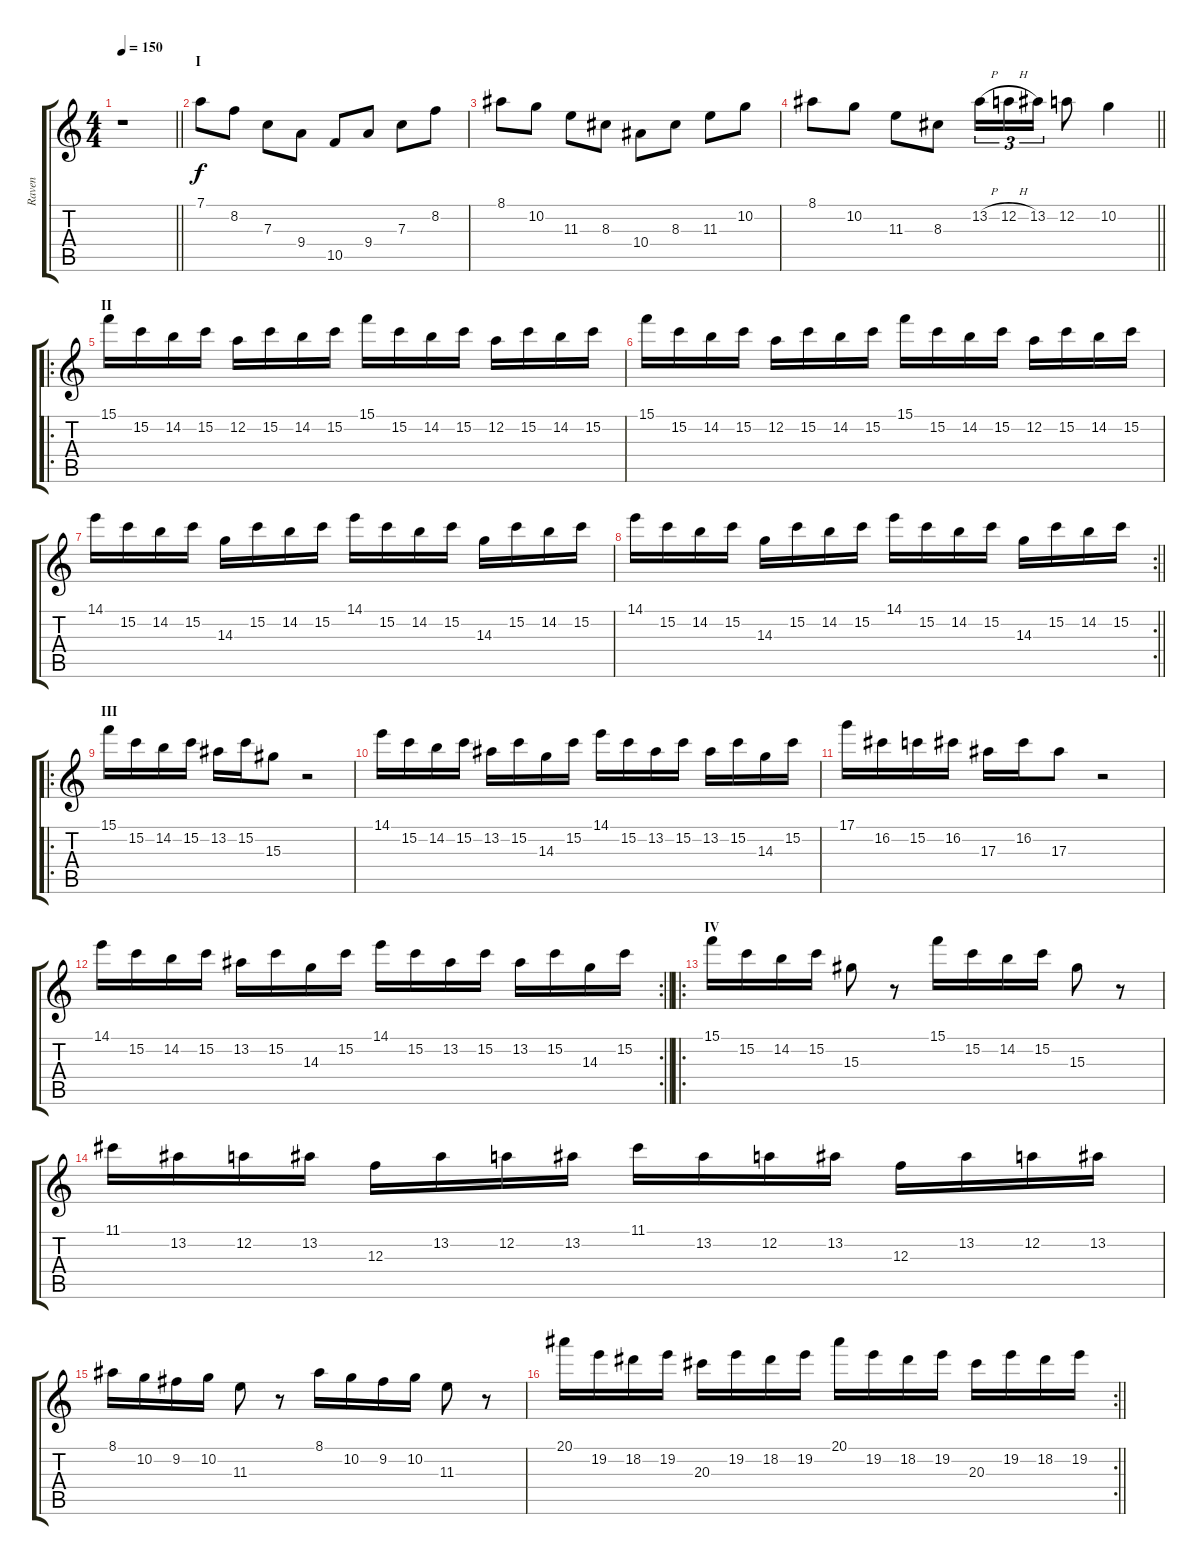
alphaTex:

\track ("Raven" "Raven") {instrument distortionguitar}
\staff {score tabs}
\tuning (D4 A3 F3 C3 G2 D2) {hide}
\ts (4 4)
\tempo 150
\clef g2
\barLineRight lightlight
\ks c
r.1{txt "" dy f instrument distortionguitar} |
\section ("" "I")
7.1.8 8.2.8 7.3.8 9.4.8 10.5.8 9.4.8 7.3.8 8.2.8 |
8.1.8 10.2.8 11.3.8 8.3.8 10.4.8 8.3.8 11.3.8 10.2.8 |
\barLineRight lightlight
8.1.8 10.2.8 11.3.8 8.3.8 13.2{h}.16{tu (3 2)} 12.2{h}.16{tu (3 2)} 13.2.16{tu (3 2)} 12.2.8 10.2.4 |
\ro
\section ("" "II")
15.1.16 15.2.16 14.2.16 15.2.16 12.2.16 15.2.16 14.2.16 15.2.16 15.1.16 15.2.16 14.2.16 15.2.16 12.2.16 15.2.16 14.2.16 15.2.16 |
15.1.16 15.2.16 14.2.16 15.2.16 12.2.16 15.2.16 14.2.16 15.2.16 15.1.16 15.2.16 14.2.16 15.2.16 12.2.16 15.2.16 14.2.16 15.2.16 |
14.1.16 15.2.16 14.2.16 15.2.16 14.3.16 15.2.16 14.2.16 15.2.16 14.1.16 15.2.16 14.2.16 15.2.16 14.3.16 15.2.16 14.2.16 15.2.16 |
\rc 2
\barLineRight lightlight
14.1.16 15.2.16 14.2.16 15.2.16 14.3.16 15.2.16 14.2.16 15.2.16 14.1.16 15.2.16 14.2.16 15.2.16 14.3.16 15.2.16 14.2.16 15.2.16 |
\ro
\section ("" "III")
15.1.16 15.2.16 14.2.16 15.2.16 13.2.16 15.2.16 15.3.8 r.2 |
14.1.16 15.2.16 14.2.16 15.2.16 13.2.16 15.2.16 14.3.16 15.2.16 14.1.16 15.2.16 13.2.16 15.2.16 13.2.16 15.2.16 14.3.16 15.2.16 |
17.1.16 16.2.16 15.2.16 16.2.16 17.3.16 16.2.16 17.3.8 r.2 |
\rc 2
\barLineRight lightlight
14.1.16 15.2.16 14.2.16 15.2.16 13.2.16 15.2.16 14.3.16 15.2.16 14.1.16 15.2.16 13.2.16 15.2.16 13.2.16 15.2.16 14.3.16 15.2.16 |
\ro
\section ("" "IV")
15.1.16 15.2.16 14.2.16 15.2.16 15.3.8 r.8 15.1.16 15.2.16 14.2.16 15.2.16 15.3.8 r.8 |
11.1.16 13.2.16 12.2.16 13.2.16 12.3.16 13.2.16 12.2.16 13.2.16 11.1.16 13.2.16 12.2.16 13.2.16 12.3.16 13.2.16 12.2.16 13.2.16 |
8.1.16 10.2.16 9.2.16 10.2.16 11.3.8 r.8 8.1.16 10.2.16 9.2.16 10.2.16 11.3.8 r.8 |
\rc 2
\barLineRight lightlight
20.1.16 19.2.16 18.2.16 19.2.16 20.3.16 19.2.16 18.2.16 19.2.16 20.1.16 19.2.16 18.2.16 19.2.16 20.3.16 19.2.16 18.2.16 19.2.16
